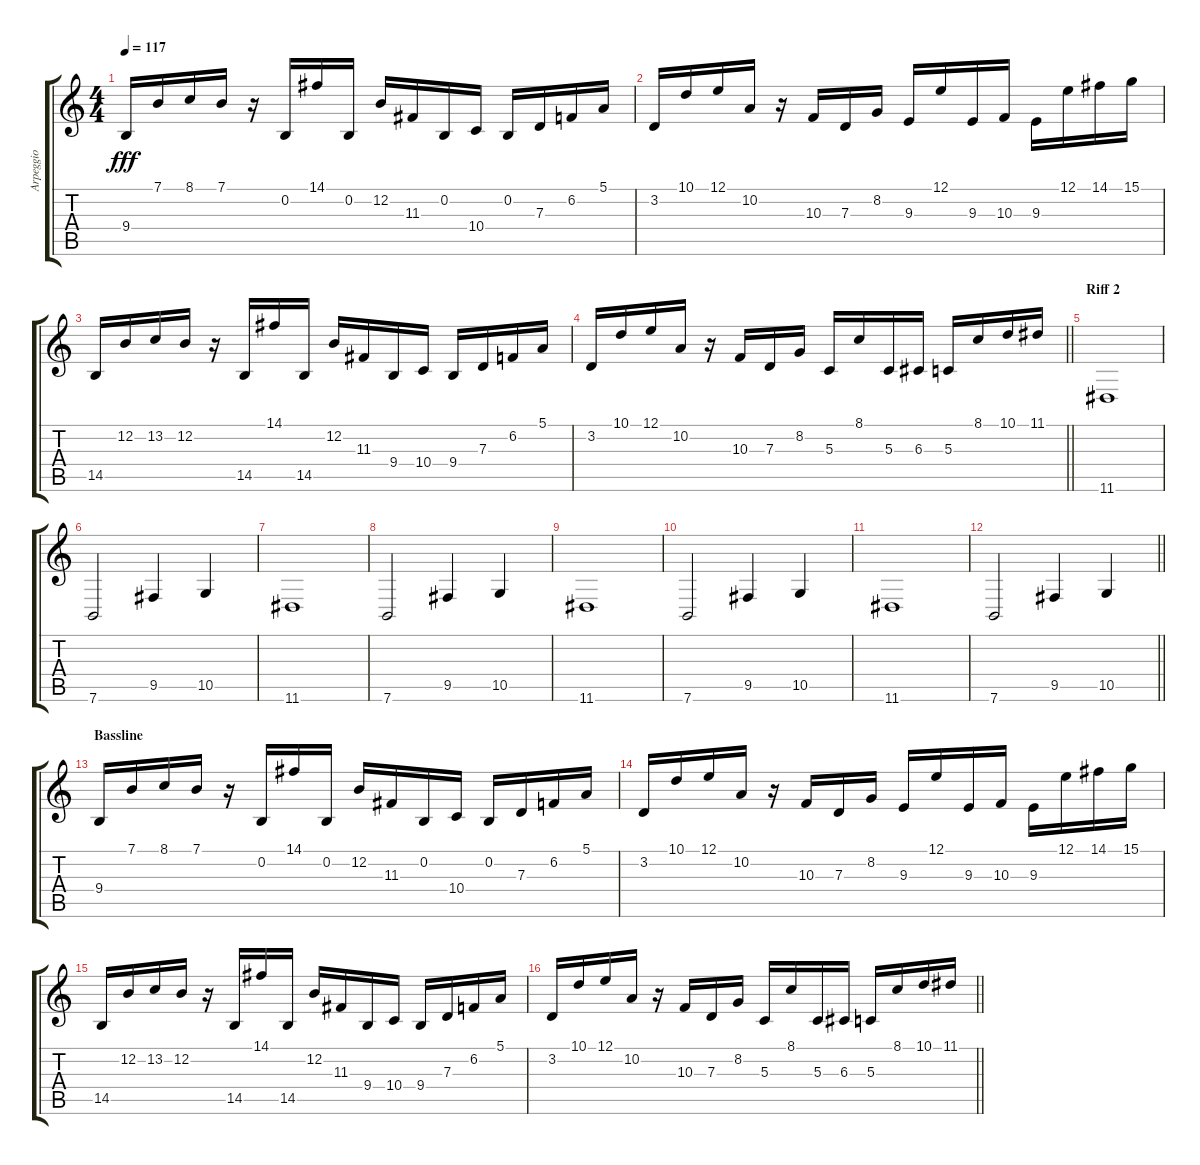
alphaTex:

\track ("Arpeggio" "Arpeggio") {instrument lead2sawtooth}
\staff {score tabs}
\tuning (E4 B3 G3 D3 A2 E2) {hide}
\ts (4 4)
\tempo 117
\clef g2
\ks c
9.4.16{dy fff} 7.1.16 8.1.16 7.1.16 r.16 0.2.16 14.1.16 0.2.16 12.2.16 11.3.16 0.2.16 10.4.16 0.2.16 7.3.16 6.2.16 5.1.16 |
3.2.16 10.1.16 12.1.16 10.2.16 r.16 10.3.16 7.3.16 8.2.16 9.3.16 12.1.16 9.3.16 10.3.16 9.3.16 12.1.16 14.1.16 15.1.16 |
14.5.16 12.2.16 13.2.16 12.2.16 r.16 14.5.16 14.1.16 14.5.16 12.2.16 11.3.16 9.4.16 10.4.16 9.4.16 7.3.16 6.2.16 5.1.16 |
\barLineRight lightlight
3.2.16 10.1.16 12.1.16 10.2.16 r.16 10.3.16 7.3.16 8.2.16 5.3.16 8.1.16 5.3.16 6.3.16 5.3.16 8.1.16 10.1.16 11.1.16 |
\section ("" "Riff 2")
11.6.1 |
7.6.2 9.5.4 10.5.4 |
11.6.1 |
7.6.2 9.5.4 10.5.4 |
11.6.1 |
7.6.2 9.5.4 10.5.4 |
11.6.1 |
\barLineRight lightlight
7.6.2 9.5.4 10.5.4 |
\section ("" "Bassline")
9.4.16 7.1.16 8.1.16 7.1.16 r.16 0.2.16 14.1.16 0.2.16 12.2.16 11.3.16 0.2.16 10.4.16 0.2.16 7.3.16 6.2.16 5.1.16 |
3.2.16 10.1.16 12.1.16 10.2.16 r.16 10.3.16 7.3.16 8.2.16 9.3.16 12.1.16 9.3.16 10.3.16 9.3.16 12.1.16 14.1.16 15.1.16 |
14.5.16 12.2.16 13.2.16 12.2.16 r.16 14.5.16 14.1.16 14.5.16 12.2.16 11.3.16 9.4.16 10.4.16 9.4.16 7.3.16 6.2.16 5.1.16 |
\barLineRight lightlight
3.2.16 10.1.16 12.1.16 10.2.16 r.16 10.3.16 7.3.16 8.2.16 5.3.16 8.1.16 5.3.16 6.3.16 5.3.16 8.1.16 10.1.16 11.1.16
